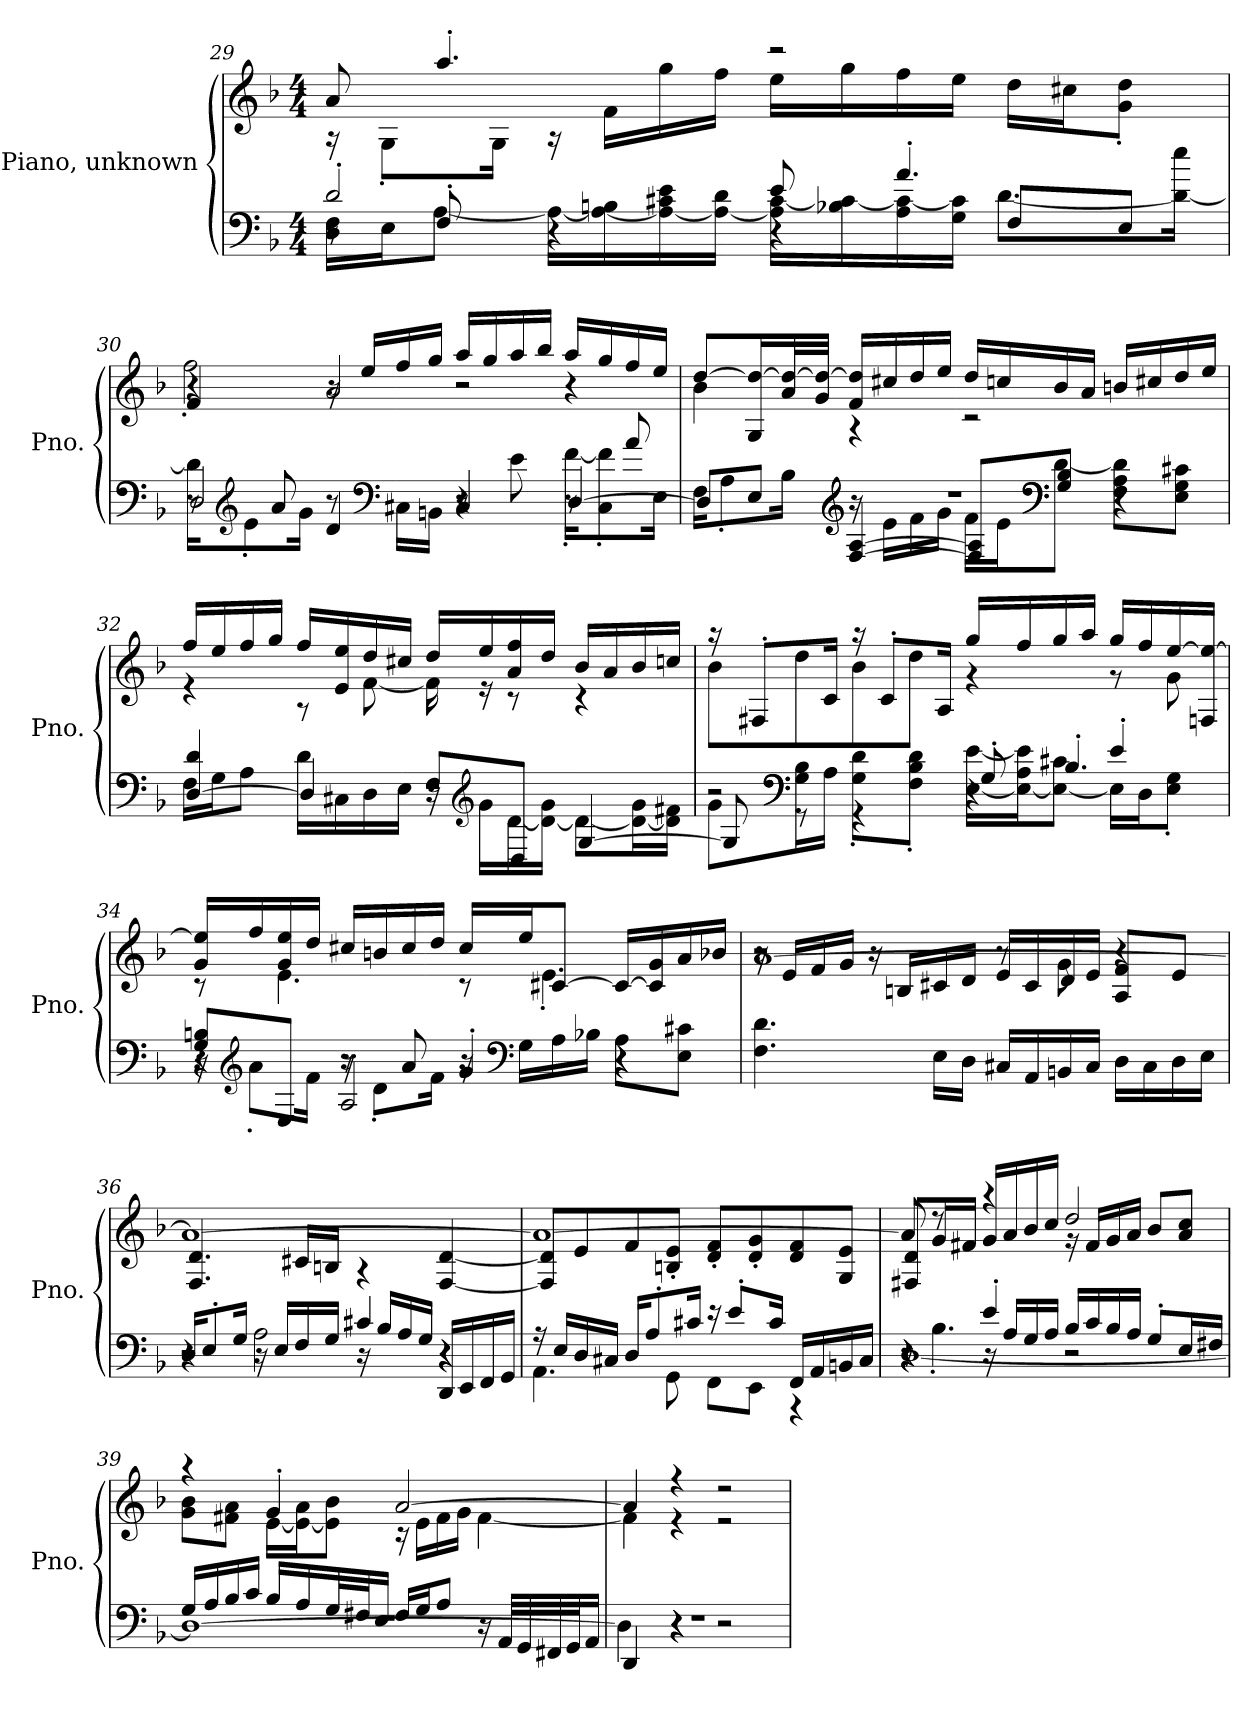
**kern	**kern
*part1	*part1
*staff2	*staff1
*I"Piano, unknown	*
*I'Pno.	*
!!LO:PB:g=z
*clefF4	*clefG2
*k[b-]	*k[b-]
*M4/4	*M4/4
=29	=29
*^	*^
*	*^	*	*
8r	16D\ 16F\LL	2d'/	8a/	16r
.	16E\J	.	.	8G'\L
8F'/	[8A\J	.	4.aa'/	.
.	.	.	.	16G\Jk
4r	16A\LL_	.	.	16r
.	16A\_ 16Bn\	.	.	16f\LL
.	16A\_ 16c#X\ 16e\	.	.	16gg\
.	16A\_ 16d\JJ	.	.	16ff\JJ
4r	16A\] [16c#\LL	8e/	2r	16ee\LL
.	16B-X\ 16c#\_	.	.	16gg\
.	16A\ 16c#\_	4.a'/	.	16ff\
.	16G\ 16c#\]JJ	.	.	16ee\JJ
8F/L	[8.d\L	.	.	16dd\LL
.	.	.	.	16cc#X\J
8E/J	.	.	.	8g\' 8dd\'J
.	16d\_ 16ee\Jk	.	.	.
!!LO:LB:g=z
=30	=30	=30	=30	=30
*	*	*	*	*^
8r	16d\KL]	2D/	4f/	2ff'\	4r
*clefG2	*	*	*	*	*
.	8e'\	.	.	.	.
8a/	.	.	.	.	.
.	16g\Jk	.	.	.	.
4d/	8r	.	16r	.	2a/
.	.	.	16ee/LL	.	.
*clefF4	*	*	*	*	*
.	16C#X\LL	.	16ff/	.	.
.	16BBn\JJ	.	16gg/JJ	.	.
4r	8r	4C#/	16aa/LL	2r	.
.	.	.	16gg/	.	.
.	8e\	.	16aa/	.	.
.	.	.	16bb-/JJ	.	.
8r	[16f'\KL	[4D/	16aa/LL	.	4r
.	8C#\' 8f\]'	.	16gg/	.	.
8a/	.	.	16ff/	.	.
.	16E\Jk	.	16ee/JJ	.	.
*	*	*	*	*v	*v
!!LO:LB:g=z
=31	=31	=31	=31	=31
1r	16F\KL	8D/L]	[8dd/L	4b-\
.	8A'\	.	.	.
.	.	8E/J	16G/ 16dd/_L	.
.	16B-\Jk	.	32a/ 32dd/_L	.
.	.	.	32g/ 32dd/_JJJ	.
*clefG2	*	*	*	*
.	16r	[4F/ [4A/	16f/ 16dd/]LL	4r
.	16e\LL	.	16cc#X/	.
.	16f\	.	16dd/	.
.	16g\JJ	.	16ee/JJ	.
.	16f\LL	8F/] 8A/]L	16dd/LL	2r
.	16e\J	.	16ccn/	.
*clefF4	*	*	*	*
.	[8d\J	8G/ 8B-/J	16b-/	.
.	.	.	16a/JJ	.
.	8F\ 8A\ 8d\]L	4r	16bn/LL	.
.	.	.	16cc#X/	.
.	8E\ 8G\ 8c#X\J	.	16dd/	.
.	.	.	16ee/JJ	.
!!LO:LB:g=z	!!
=32	=32	=32	=32	=32
1r	16F\LL	[4D/ 4d/	16ff/LL	4r
.	16G\J	.	16ee/	.
.	8A\J	.	16ff/	.
.	.	.	16gg/JJ	.
.	16d\LL	4D/]	16ff/LL	8r
.	16C#X\	.	16e/ 16ee/	.
.	16D\	.	16dd/	[8f\
.	16E\JJ	.	16cc#X/JJ	.
.	16r	8F/L	16dd/LL	16f\]
*clefG2	*	*	*	*
.	16g\LL	.	16ee/	16r
.	[16d\	8D/J	16a/ 16ff/	8r
.	16d\_ 16g\JJ	.	16dd/JJ	.
.	8d\L_	[4G/	16b-/LL	4r
.	.	.	16a/	.
.	16d\_ 16g\L	.	16b-/	.
.	16d\] 16f#X\JJ	.	16ccn/JJ	.
=33	=33	=33	=33	=33
2r	8g\L	8G/]	16r	8b-\L
.	.	.	8F#X'/L	.
*clefF4	*	*	*	*
.	16G\ 16B-\L	8r	.	8dd\
.	16A\JJ	.	16c/Jk	.
.	8G\' 8d\'L	4r	16r	8b-\
.	.	.	8c'/L	.
.	8F\' 8B-\' 8d\'J	.	.	8dd\J
.	.	.	16A/Jk	.
4r	[16E\ [16e\LL	8G'/	16gg/LL	4r
.	16E\_ 16A\ 16e\]J	.	16ff/	.
.	8E\_ 8c#X\J	4.B-'/	16gg/	.
.	.	.	16aa/JJ	.
4e'/	16E\LL]	.	16gg/LL	8r
.	16D\J	.	16ff/	.
.	8E\' 8G\'J	.	[16ee/	8g\
.	.	.	16Fn/ 16ee/_JJ	.
!!LO:LB:g=z	!!
=34	=34	=34	=34	=34
4r	16r	8G/ 8Bn/L	16g/ 16ee/]LL	8r
*clefG2	*	*	*	*
.	8a'\L	.	16ff/	.
.	.	8E/J	16g/ 16ee/	4.e\
.	16f\Jk	.	16dd/JJ	.
8r	16r	2A'/	16cc#X/LL	.
.	8d'\L	.	16bn/	.
8a/	.	.	16cc#/	.
.	16f\Jk	.	16dd/JJ	.
4g'/	16r	.	16cc#/LL	8r
*clefF4	*	*	*	*
.	16G\LL	.	16ee/J	.
.	16A\	.	[8c#X/J	4.e'\
.	16B-X\JJ	.	.	.
4r	8A\L	4r	16c#/LL_	.
.	.	.	16c#/] 16g/	.
.	8E\ 8c#X\J	.	16a/	.
.	.	.	16b-X/JJ	.
*v	*v	*v	*	*
=35	=35	=35
*	*	*^
4.F\ 4.d\	[1a	2r	16r
.	.	.	16e/LL
.	.	.	16f/
.	.	.	16g/JJ
.	.	.	16r
.	.	.	16Bn/LL
16E\LL	.	.	16c#X/
16D\JJ	.	.	16d/JJ
16C#X/LL	.	8r	16e/LL
16AA/	.	.	16c#/
16BBn/	.	8g\	16d/
16C#/JJ	.	.	16e/JJ
16D\LL	.	4r	8A/ 8f/L
16C#\	.	.	.
16D\	.	.	8e/J
16E\JJ	.	.	.
*	*	*v	*v
!!LO:LB:g=z
=36	=36	=36
*^	*	*
*	*^	*	*
2r	4r	16D/KL	1a_	4.F/ 4.d/
.	.	8E'/	.	.
.	.	16G/Jk	.	.
.	2A\	16r	.	.
.	.	16E/LL	.	.
.	.	16F/	.	16c#X/LL
.	.	16G/JJ	.	16Bn/JJ
4c#X/	.	16r	.	4r
.	.	16B-/LL	.	.
.	.	16A/	.	.
.	.	16G/JJ	.	.
4r	4r	16DD/LL	.	[4F/ [4d/
.	.	16EE/	.	.
.	.	16FF/	.	.
.	.	16GG/JJ	.	.
*	*v	*v	*	*
=37	=37	=37	=37
16r	4.AA\	1a_	8F/] 8d/]L
16E/LL	.	.	.
16D/	.	.	8e/
16C#X/JJ	.	.	.
16D/KL	.	.	8f/
8A'/	.	.	.
.	8GG\	.	8Bn/' 8e/'J
16c#X/Jk	.	.	.
16r	8FF\L	.	8d/' 8f/'L
8e'/L	.	.	.
.	8EE\J	.	8d/' 8g/'
16c#/Jk	.	.	.
16FF/LL	4r	.	8d/ 8f/
16AA/	.	.	.
16BBn/	.	.	8G/ 8e/J
16C#/JJ	.	.	.
!!LO:PB:g=z	!!
=38	=38	=38	=38
*^	*^	*	*
4r	8r	4r	[1D	8a/]	8F#X/ 8d/L
.	4.B-'\	.	.	8r	16g/L
.	.	.	.	.	16f#X/JJ
4e'/	.	16r	.	4r	16g/LL
.	.	16A/LL	.	.	16a/
.	.	16G/	.	.	16b-/
.	.	16A/JJ	.	.	16cc/JJ
2r	2r	16B-/LL	.	2dd/	16r
.	.	16c/	.	.	16f#/LL
.	.	16B-/	.	.	16g/
.	.	16A/JJ	.	.	16a/JJ
.	.	8G'/L	.	.	8b-/L
.	.	16E/L	.	.	8a/ 8cc/J
.	.	16F#X/JJ	.	.	.
*	*	*v	*v	*	*
=39	=39	=39	=39	=39
1r	16G/LL	1D_	4r	8g\ 8b-\L
.	16A/	.	.	.
.	16B-/	.	.	8f#X\ 8a\J
.	16c/JJ	.	.	.
.	16B-/LL	.	4g'/	[16e\LL
.	16A/	.	.	16e\_ 16a\J
.	32G/L	.	.	8e\] 8b-\J
.	32F#X/J	.	.	.
.	16E/JJ	.	.	.
.	16F#/LL	.	[2a/	16r
.	16G/J	.	.	16e\LL
.	8A/J	.	.	16f#\
.	.	.	.	16g\JJ
.	16r	.	.	[4f#\
.	32AA/LLL	.	.	.
.	32GG/	.	.	.
.	32FF#X/	.	.	.
.	32GG/J	.	.	.
.	16AA/JJ	.	.	.
=40	=40	=40	=40	=40
1r	4DD/	4D\]	4a/]	4f#\]
.	4r	4r	4r	4r
.	2r	2r	2r	2r
*v	*v	*v	*	*
*	*v	*v
=	=
*-	*-
